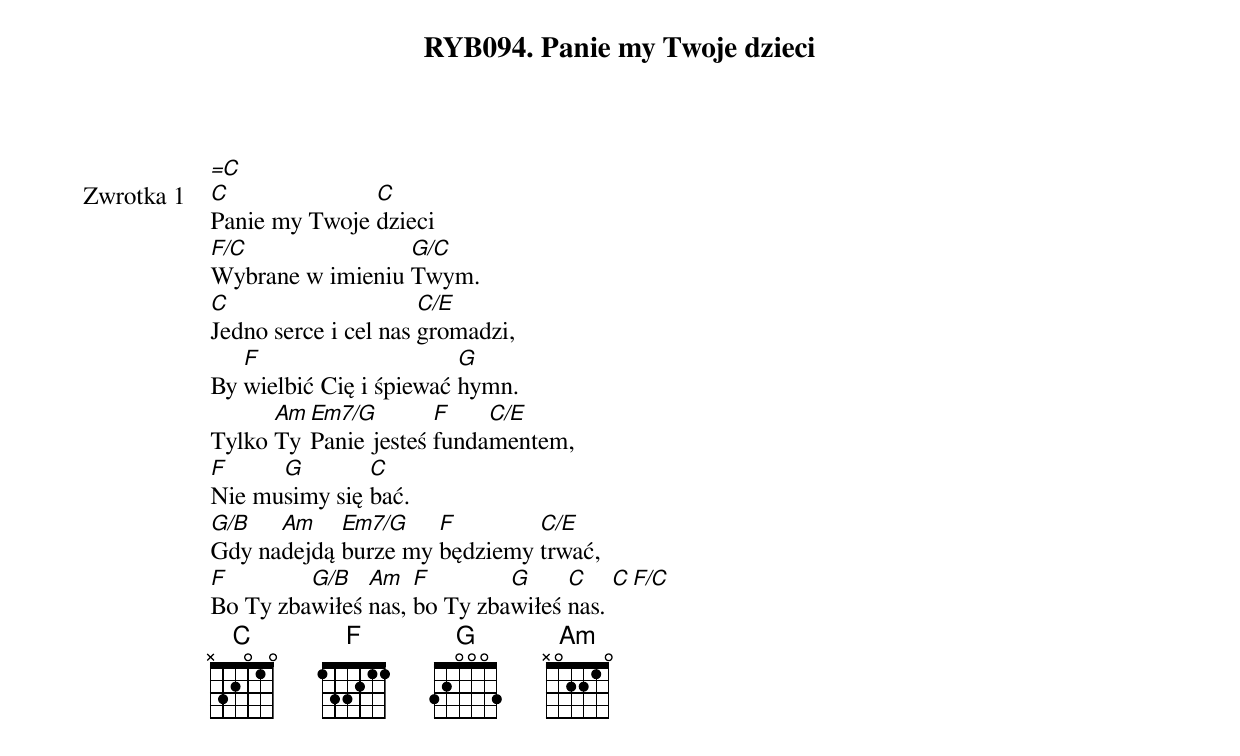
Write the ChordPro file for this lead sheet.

{title: RYB094. Panie my Twoje dzieci}
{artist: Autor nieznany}

{start_of_verse: Zwrotka 1}
[=C]
[C]Panie my Twoje [C]dzieci
[F/C]Wybrane w imieniu [G/C]Twym.
[C]Jedno serce i cel nas [C/E]gromadzi,
By [F]wielbić Cię i śpiewać [G]hymn.
Tylko [Am]Ty [Em7/G]Panie jesteś [F]funda[C/E]mentem,
[F]Nie mu[G]simy się [C]bać.
[G/B]Gdy na[Am]dejdą [Em7/G]burze my [F]będziemy [C/E]trwać,
[F]Bo Ty zba[G/B]wiłeś [Am]nas, [F]bo Ty zba[G]wiłeś [C]nas. [C][F/C]
{end_of_verse: Zwrotka 1}
